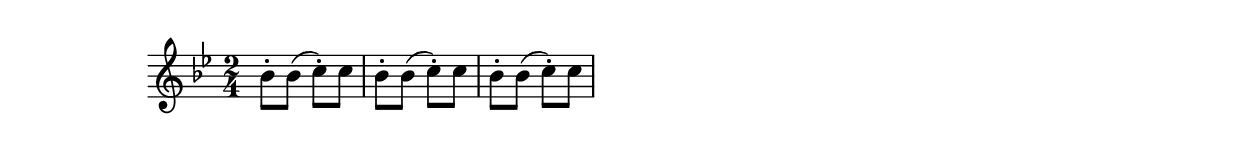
% Bartok Duets

\version "2.16.1"
\include "english.ly"

stacOutOne = \once \override TextScript #'avoid-slur = #'outside 
stacOutTwo = \once \override TextScript #'outsice-staff-priority = ##f


outsideStaccato =
\relative c' { 
  \key bf \major
  \clef treble
  \time 2/4

  bf'8-. bf( 
  \stacOutOne
  c-.) c |	
  bf8-. bf(
  \stacOutTwo
  c-.) c |	
  bf8-. bf( 
  \stacOutOne \stacOutTwo
  c-.) c |	
}

\score {
  \outsideStaccato
}
